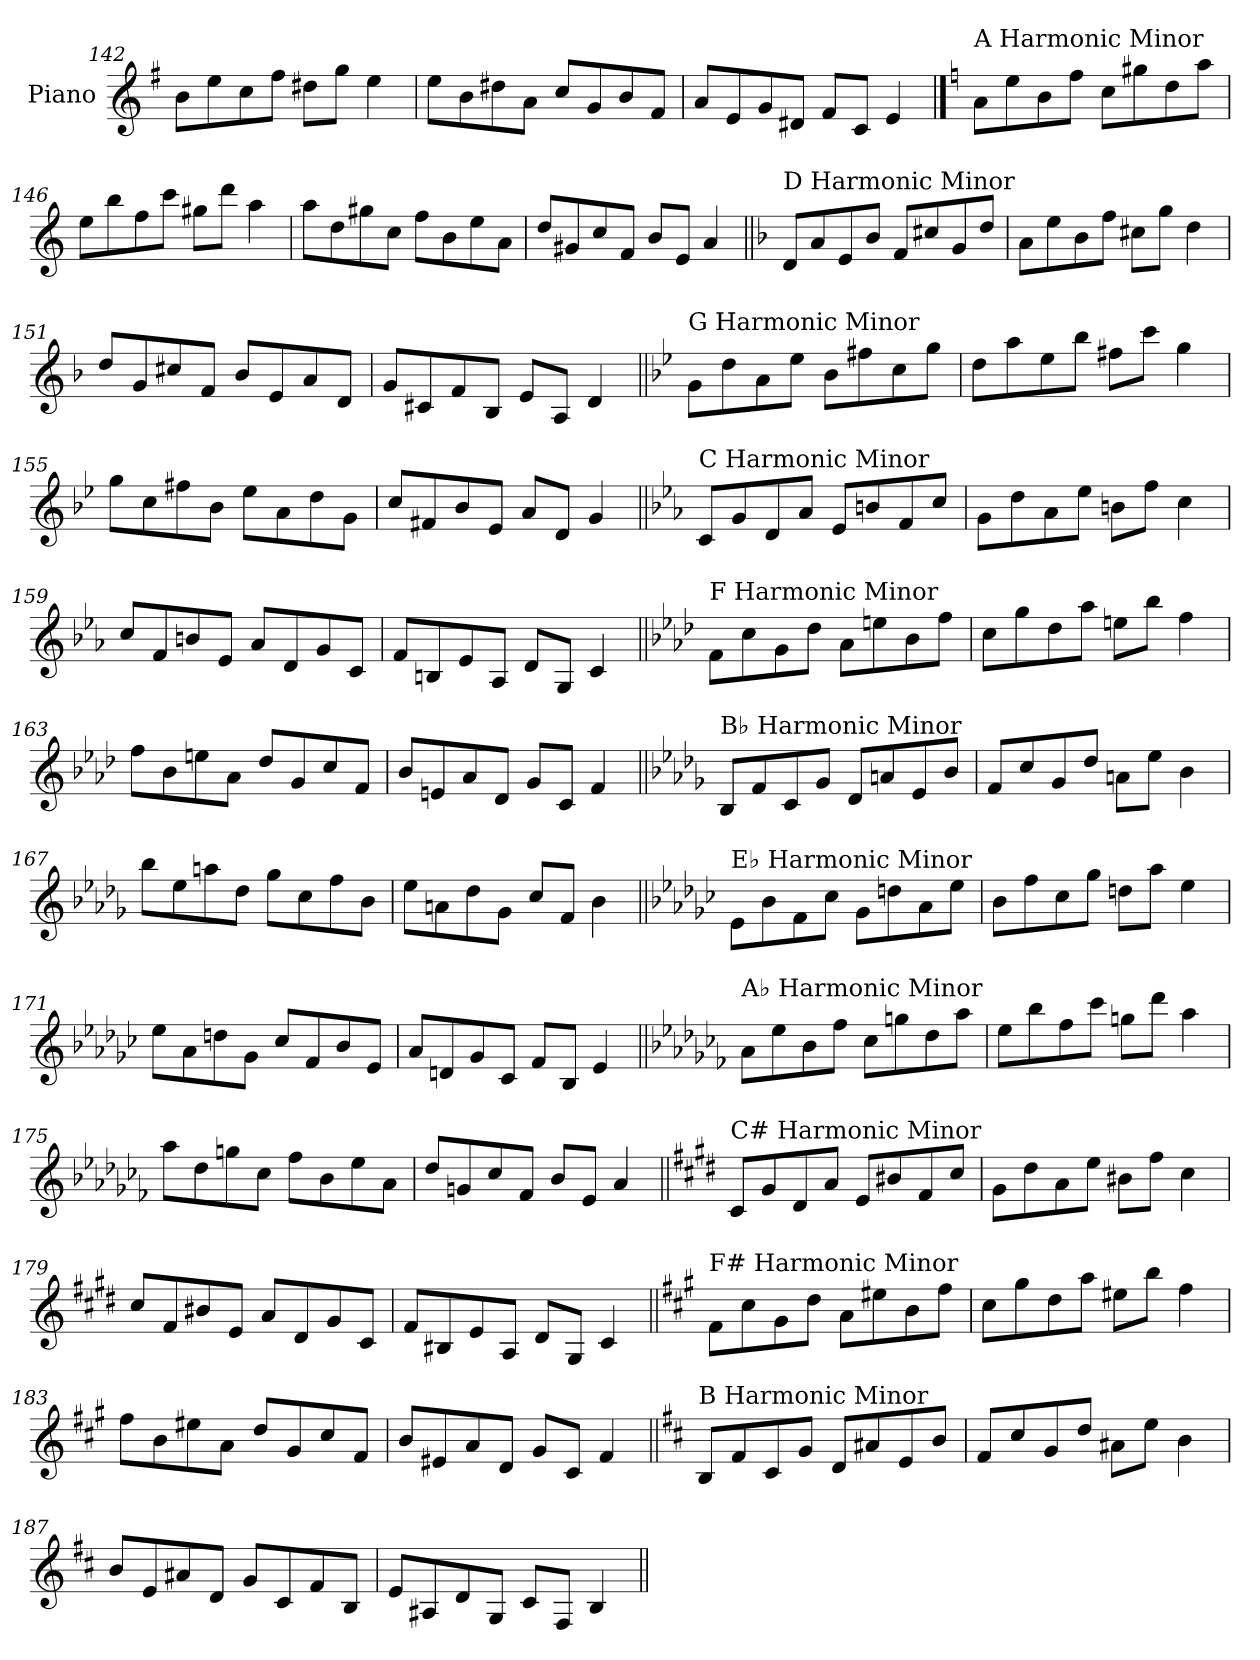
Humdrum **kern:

**kern
*part1
*staff1
*I"Piano
*I'Pno.
*clefG2
*k[f#]
=142
8b\L
8ee\
8cc\
8ff#\J
8dd#X\L
8gg\J
4ee\
=143
8ee\L
8b\
8dd#X\
8a\J
8cc/L
8g/
8b/
8f#/J
=144
8a/L
8e/
8g/
8d#X/J
8f#/L
8c/J
4e/
!!LO:PB:g=z
==145
*k[]
!LO:TX:a:t=A Harmonic Minor
8a\L
8ee\
8b\
8ff\J
8cc\L
8gg#X\
8dd\
8aa\J
=146
8ee\L
8bb\
8ff\
8ccc\J
8gg#X\L
8ddd\J
4aa\
=147
8aa\L
8dd\
8gg#X\
8cc\J
8ff\L
8b\
8ee\
8a\J
=148
8dd/L
8g#X/
8cc/
8f/J
8b/L
8e/J
4a/
!!LO:LB:g=z
=149||
*k[b-]
!LO:TX:a:t=D Harmonic Minor
8d/L
8a/
8e/
8b-/J
8f/L
8cc#X/
8g/
8dd/J
=150
8a\L
8ee\
8b-\
8ff\J
8cc#X\L
8gg\J
4dd\
=151
8dd/L
8g/
8cc#X/
8f/J
8b-/L
8e/
8a/
8d/J
=152
8g/L
8c#X/
8f/
8B-/J
8e/L
8A/J
4d/
!!LO:LB:g=z
=153||
*k[b-e-]
!LO:TX:a:t=G Harmonic Minor
8g\L
8dd\
8a\
8ee-\J
8b-\L
8ff#X\
8cc\
8gg\J
=154
8dd\L
8aa\
8ee-\
8bb-\J
8ff#X\L
8ccc\J
4gg\
=155
8gg\L
8cc\
8ff#X\
8b-\J
8ee-\L
8a\
8dd\
8g\J
=156
8cc/L
8f#X/
8b-/
8e-/J
8a/L
8d/J
4g/
!!LO:LB:g=z
=157||
*k[b-e-a-]
!LO:TX:a:t=C Harmonic Minor
8c/L
8g/
8d/
8a-/J
8e-/L
8bn/
8f/
8cc/J
=158
8g\L
8dd\
8a-\
8ee-\J
8bn\L
8ff\J
4cc\
=159
8cc/L
8f/
8bn/
8e-/J
8a-/L
8d/
8g/
8c/J
=160
8f/L
8Bn/
8e-/
8A-/J
8d/L
8G/J
4c/
!!LO:LB:g=z
=161||
*k[b-e-a-d-]
!LO:TX:a:t=F Harmonic Minor
8f\L
8cc\
8g\
8dd-\J
8a-\L
8een\
8b-\
8ff\J
=162
8cc\L
8gg\
8dd-\
8aa-\J
8een\L
8bb-\J
4ff\
=163
8ff\L
8b-\
8een\
8a-\J
8dd-/L
8g/
8cc/
8f/J
=164
8b-/L
8en/
8a-/
8d-/J
8g/L
8c/J
4f/
!!LO:LB:g=z
=165||
*k[b-e-a-d-g-]
!LO:TX:a:t=B♭ Harmonic Minor
8B-/L
8f/
8c/
8g-/J
8d-/L
8an/
8e-/
8b-/J
=166
8f/L
8cc/
8g-/
8dd-/J
8an\L
8ee-\J
4b-\
=167
8bb-\L
8ee-\
8aan\
8dd-\J
8gg-\L
8cc\
8ff\
8b-\J
=168
8ee-\L
8an\
8dd-\
8g-\J
8cc/L
8f/J
4b-\
!!LO:LB:g=z
=169||
*k[b-e-a-d-g-c-]
!LO:TX:a:t=E♭ Harmonic Minor
8e-\L
8b-\
8f\
8cc-\J
8g-\L
8ddn\
8a-\
8ee-\J
=170
8b-\L
8ff\
8cc-\
8gg-\J
8ddn\L
8aa-\J
4ee-\
=171
8ee-\L
8a-\
8ddn\
8g-\J
8cc-/L
8f/
8b-/
8e-/J
=172
8a-/L
8dn/
8g-/
8c-/J
8f/L
8B-/J
4e-/
!!LO:LB:g=z
=173||
*k[b-e-a-d-g-c-f-]
!LO:TX:a:t=A♭ Harmonic Minor
8a-\L
8ee-\
8b-\
8ff-\J
8cc-\L
8ggn\
8dd-\
8aa-\J
=174
8ee-\L
8bb-\
8ff-\
8ccc-\J
8ggn\L
8ddd-\J
4aa-\
=175
8aa-\L
8dd-\
8ggn\
8cc-\J
8ff-\L
8b-\
8ee-\
8a-\J
=176
8dd-/L
8gn/
8cc-/
8f-/J
8b-/L
8e-/J
4a-/
!!LO:LB:g=z
=177||
*k[f#c#g#d#]
!LO:TX:a:t=C# Harmonic Minor
8c#/L
8g#/
8d#/
8a/J
8e/L
8b#X/
8f#/
8cc#/J
=178
8g#\L
8dd#\
8a\
8ee\J
8b#X\L
8ff#\J
4cc#\
=179
8cc#/L
8f#/
8b#X/
8e/J
8a/L
8d#/
8g#/
8c#/J
=180
8f#/L
8B#X/
8e/
8A/J
8d#/L
8G#/J
4c#/
!!LO:LB:g=z
=181||
*k[f#c#g#]
!LO:TX:a:t=F# Harmonic Minor
8f#\L
8cc#\
8g#\
8dd\J
8a\L
8ee#X\
8b\
8ff#\J
=182
8cc#\L
8gg#\
8dd\
8aa\J
8ee#X\L
8bb\J
4ff#\
=183
8ff#\L
8b\
8ee#X\
8a\J
8dd/L
8g#/
8cc#/
8f#/J
=184
8b/L
8e#X/
8a/
8d/J
8g#/L
8c#/J
4f#/
!!LO:LB:g=z
=185||
*k[f#c#]
!LO:TX:a:t=B Harmonic Minor
8B/L
8f#/
8c#/
8g/J
8d/L
8a#X/
8e/
8b/J
=186
8f#/L
8cc#/
8g/
8dd/J
8a#X\L
8ee\J
4b\
=187
8b/L
8e/
8a#X/
8d/J
8g/L
8c#/
8f#/
8B/J
=188
8e/L
8A#X/
8d/
8G/J
8c#/L
8F#/J
4B/
=||
*-
